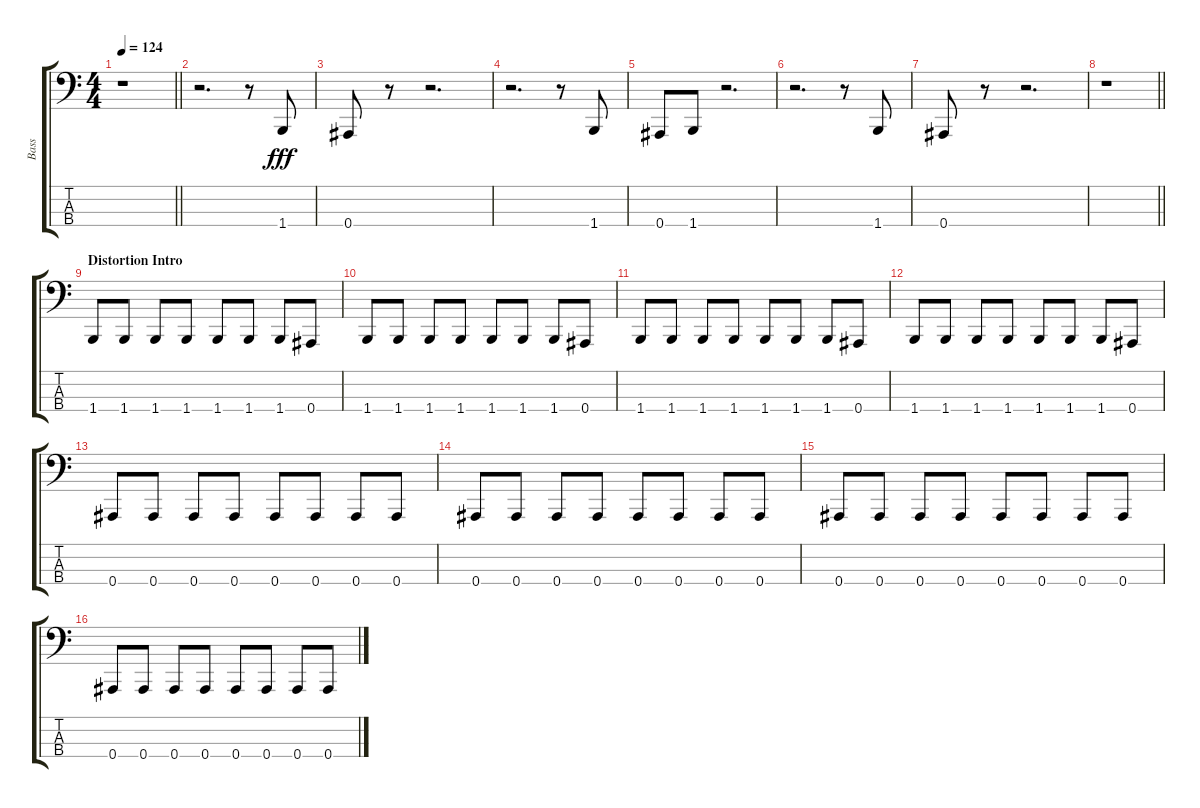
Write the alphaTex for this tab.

\track ("Bass" "Bass") {instrument electricbasspick}
\staff {score tabs}
\tuning (Eb2 Bb1 F1 Bb0) {hide}
\ts (4 4)
\tempo 124
\clef f4
\barLineRight lightlight
\ks c
r.1{dy fff} |
\section ("" "")
r.2{d} r.8 1.4.8 |
0.4.8 r.8 r.2{d} |
r.2{d} r.8 1.4.8 |
0.4.8 1.4.8 r.2{d} |
r.2{d} r.8 1.4.8 |
0.4.8 r.8 r.2{d} |
\barLineRight lightlight
r.1 |
\section ("" "Distortion Intro")
1.4.8 1.4.8 1.4.8 1.4.8 1.4.8 1.4.8 1.4.8 0.4.8 |
1.4.8 1.4.8 1.4.8 1.4.8 1.4.8 1.4.8 1.4.8 0.4.8 |
1.4.8 1.4.8 1.4.8 1.4.8 1.4.8 1.4.8 1.4.8 0.4.8 |
1.4.8 1.4.8 1.4.8 1.4.8 1.4.8 1.4.8 1.4.8 0.4.8 |
0.4.8 0.4.8 0.4.8 0.4.8 0.4.8 0.4.8 0.4.8 0.4.8 |
0.4.8 0.4.8 0.4.8 0.4.8 0.4.8 0.4.8 0.4.8 0.4.8 |
0.4.8 0.4.8 0.4.8 0.4.8 0.4.8 0.4.8 0.4.8 0.4.8 |
0.4.8 0.4.8 0.4.8 0.4.8 0.4.8 0.4.8 0.4.8 0.4.8
